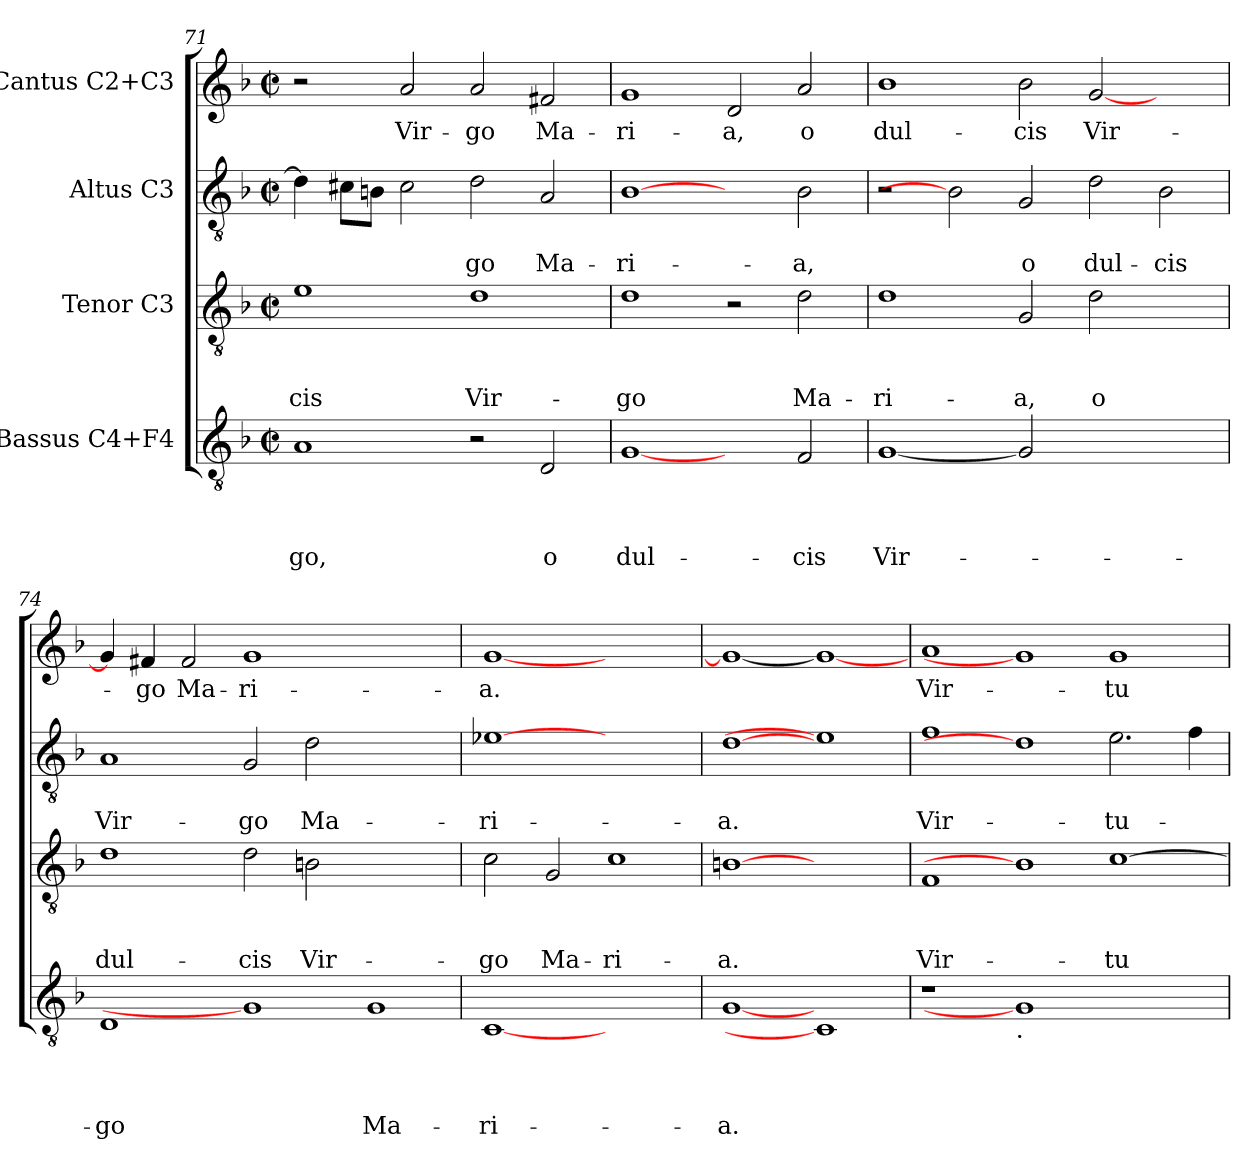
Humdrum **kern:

**kern	**text	**text	**text	**text	**kern	**text	**text	**text	**kern	**text	**text	**kern	**text
*part4	*part4	*part4	*part4	*part4	*part3	*part3	*part3	*part3	*part2	*part2	*part2	*part1	*part1
*staff4	*staff4	*staff4	*staff4	*staff4	*staff3	*staff3	*staff3	*staff3	*staff2	*staff2	*staff2	*staff1	*staff1
*I"Bassus C4+F4	*	*	*	*	*I"Tenor C3	*	*	*	*I"Altus C3	*	*	*I"Cantus C2+C3	*
!!LO:PB:g=z
*clefGv2	*	*	*	*	*clefGv2	*	*	*	*clefGv2	*	*	*clefG2	*
*k[b-]	*	*	*	*	*k[b-]	*	*	*	*k[b-]	*	*	*k[b-]	*
*F:	*	*	*	*	*F:	*	*	*	*F:	*	*	*F:	*
*M2/2	*	*	*	*	*M2/2	*	*	*	*M2/2	*	*	*M2/2	*
*met(c|)	*	*	*	*	*met(c|)	*	*	*	*met(c|)	*	*	*met(c|)	*
=71	=71	=71	=71	=71	=71	=71	=71	=71	=71	=71	=71	=71	=71
!	!	!	!	!LO:LY:b	!	!	!	!LO:LY:b	!	!	!	!	!
1A	.	.	.	-go,	1e	.	.	-cis	4d\]	.	.	2r	.
.	.	.	.	.	.	.	.	.	8c#X\L	.	.	.	.
.	.	.	.	.	.	.	.	.	8Bn\J	.	.	.	.
!	!	!	!	!	!	!	!	!	!	!	!	!	!LO:LY:b
.	.	.	.	.	.	.	.	.	2c#\	.	.	2a/	Vir-
!	!	!	!	!	!	!	!	!LO:LY:b	!	!	!LO:LY:b	!	!LO:LY:b
2r	.	.	.	.	1d	.	.	Vir-	2d\	.	-go	2a/	-go
!	!	!	!	!LO:LY:b	!	!	!	!	!	!	!LO:LY:b	!	!LO:LY:b
2D/	.	.	.	o	.	.	.	.	2A/	.	Ma-	2f#X/	Ma-
=72	=72	=72	=72	=72	=72	=72	=72	=72	=72	=72	=72	=72	=72
!	!	!	!	!LO:LY:b	!	!	!	!LO:LY:b	!	!	!LO:LY:b	!	!LO:LY:b
[1G	.	.	.	dul-	1d	.	.	-go	[1B-	.	-ri-	1g	-ri-
!	!	!	!	!	!	!	!	!	!	!	!	!	!LO:LY:b
2ryy	.	.	.	.	2r	.	.	.	2ryy	.	.	2d/	-a,
!	!	!	!	!LO:LY:b	!	!	!	!LO:LY:b	!	!	!LO:LY:b	!	!LO:LY:b
2F/	.	.	.	-cis	2d\	.	.	Ma-	2B-\	.	-a,	2a/	o
=73	=73	=73	=73	=73	=73	=73	=73	=73	=73	=73	=73	=73	=73
!	!	!	!	!LO:LY:b	!	!	!	!LO:LY:b	!	!	!	!	!LO:LY:b
[1G	.	.	.	Vir-	1d	.	.	-ri-	2r	.	.	1b-	dul-
.	.	.	.	.	.	.	.	.	2B-]	.	.	.	.
!	!	!	!	!	!	!	!	!LO:LY:b	!	!	!LO:LY:b	!	!LO:LY:b
2G]	.	.	.	.	2G/	.	.	-a,	2G/	.	o	2b-\	-cis
!	!	!	!	!	!	!	!	!LO:LY:b	!	!	!LO:LY:b	!	!LO:LY:b
1ryy	.	.	.	.	2d\	.	.	o	2d\	.	dul-	[<2g/	Vir-
!	!	!	!	!	!	!	!	!	!	!	!LO:LY:b	!	!
.	.	.	.	.	2ryy	.	.	.	2B-\	.	-cis	2ryy	.
=74	=74	=74	=74	=74	=74	=74	=74	=74	=74	=74	=74	=74	=74
!	!	!	!	!LO:LY:b	!	!	!	!LO:LY:b	!	!	!LO:LY:b	!	!
1D	.	.	.	-go	1d	.	.	dul-	1A	.	Vir-	4g/]	.
!	!	!	!	!	!	!	!	!	!	!	!	!	!LO:LY:b
.	.	.	.	.	.	.	.	.	.	.	.	4f#X/	-go
!	!	!	!	!	!	!	!	!	!	!	!	!	!LO:LY:b
.	.	.	.	.	.	.	.	.	.	.	.	2f#/	Ma-
!	!	!	!	!	!	!	!	!LO:LY:b	!	!	!LO:LY:b	!	!LO:LY:b
1G]	.	.	.	.	2d\	.	.	-cis	2G/	.	-go	1g	-ri-
!	!	!	!	!	!	!	!	!LO:LY:b	!	!	!LO:LY:b	!	!
.	.	.	.	.	2Bn\	.	.	Vir-	2d\	.	Ma-	.	.
!	!	!	!	!LO:LY:b	!	!	!	!	!	!	!	!	!
1G	.	.	.	Ma-	1ryy	.	.	.	1ryy	.	.	1ryy	.
=75	=75	=75	=75	=75	=75	=75	=75	=75	=75	=75	=75	=75	=75
!	!	!	!	!LO:LY:b	!	!	!	!LO:LY:b	!	!	!LO:LY:b	!	!LO:LY:b
[1C	.	.	.	-ri-	2c\	.	.	-go	[1e-X	.	-ri-	[<1g	-a.
!	!	!	!	!	!	!	!	!LO:LY:b	!	!	!	!	!
.	.	.	.	.	2G/	.	.	Ma-	.	.	.	.	.
!	!	!	!	!	!	!	!	!LO:LY:b	!	!	!	!	!
1ryy	.	.	.	.	1c	.	.	-ri-	1ryy	.	.	1ryy	.
=76	=76	=76	=76	=76	=76	=76	=76	=76	=76	=76	=76	=76	=76
!	!	!	!	!LO:LY:b	!	!	!	!LO:LY:b	!	!	!LO:LY:b	!	!
[1G	.	.	.	-a.	[1Bn	.	.	-a.	[1d	.	-a.	1g_	.
1C]	.	.	.	.	1ryy	.	.	.	1e-]	.	.	1g_	.
!!LO:LB:g=z
=77!	=77!	=77!	=77!	=77!	=77!	=77!	=77!	=77!	=77!	=77!	=77!	=77!	=77!
!	!	!	!	!	!	!	!	!LO:LY:b	!	!	!LO:LY:b	!	!LO:LY:b
1r	.	.	.	.	1F	.	.	Vir-	1f	.	Vir-	1a	Vir-
!LO:TX:b:t=.	!	!	!	!	!	!	!	!	!	!	!	!	!
1G]	.	.	.	.	1B]	.	.	.	1d]	.	.	1g]	.
!	!	!	!	!	!	!	!	!LO:LY:b	!	!	!LO:LY:b	!	!LO:LY:b
1ryy	.	.	.	.	[>1c	.	.	-tu-	2.e\	.	-tu-	1g	-tu-
.	.	.	.	.	.	.	.	.	4f\	.	.	.	.
=	=	=	=	=	=	=	=	=	=	=	=	=	=
*-	*-	*-	*-	*-	*-	*-	*-	*-	*-	*-	*-	*-	*-
